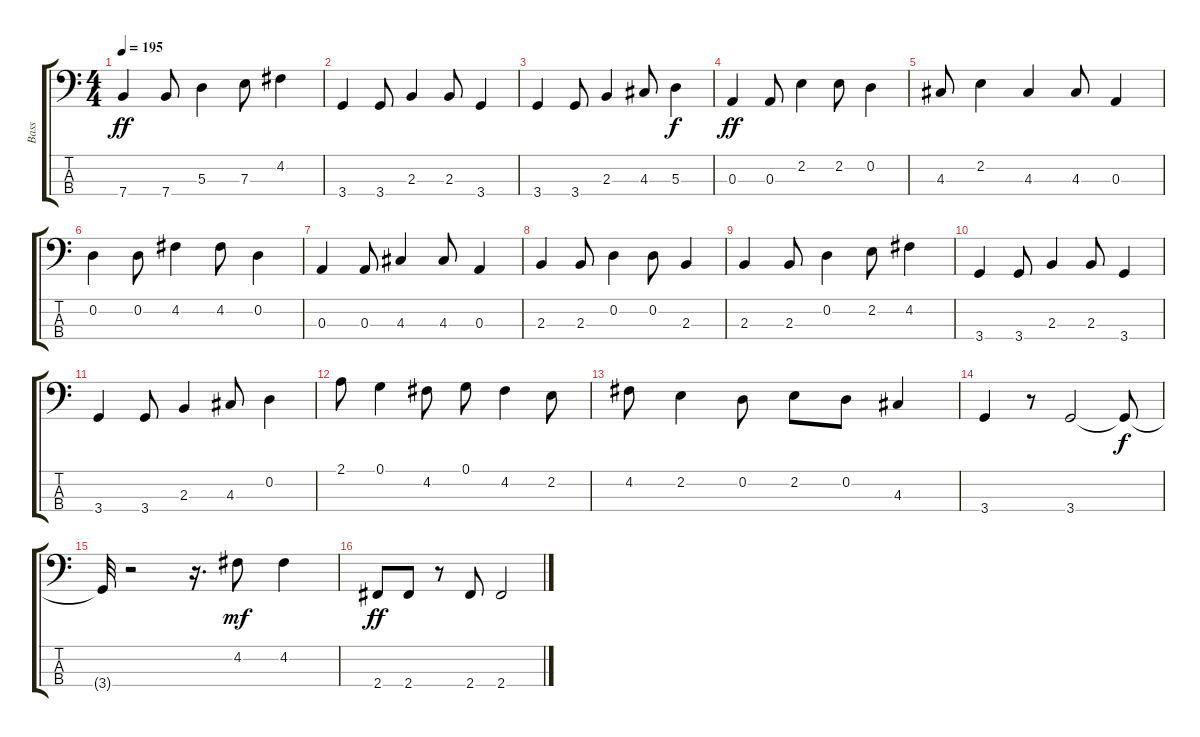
\track ("Bass" "Bass") {instrument electricbasspick}
\staff {score tabs}
\tuning (G2 D2 A1 E1) {hide}
\ts (4 4)
\tempo 195
\clef f4
\ks c
7.4.4{dy ff} 7.4.8 5.3.4 7.3.8 4.2.4 |
3.4.4 3.4.8 2.3.4 2.3.8 3.4.4 |
3.4.4 3.4.8 2.3.4 4.3.8 5.3.4{dy f} |
0.3.4{dy ff} 0.3.8 2.2.4 2.2.8 0.2.4 |
4.3.8 2.2.4 4.3.4 4.3.8 0.3.4 |
0.2.4 0.2.8 4.2.4 4.2.8 0.2.4 |
0.3.4 0.3.8 4.3.4 4.3.8 0.3.4 |
2.3.4 2.3.8 0.2.4 0.2.8 2.3.4 |
2.3.4 2.3.8 0.2.4 2.2.8 4.2.4 |
3.4.4 3.4.8 2.3.4 2.3.8 3.4.4 |
3.4.4 3.4.8 2.3.4 4.3.8 0.2.4 |
2.1.8 0.1.4 4.2.8 0.1.8 4.2.4 2.2.8 |
4.2.8 2.2.4 0.2.8 2.2.8 0.2.8 4.3.4 |
3.4.4 r.8 3.4.2 3.4{t}.8{dy f} |
3.4{t}.32 r.2 r.16{d} 4.2.8{dy mf} 4.2.4 |
2.4.8{dy ff} 2.4.8 r.8 2.4.8 2.4.2
